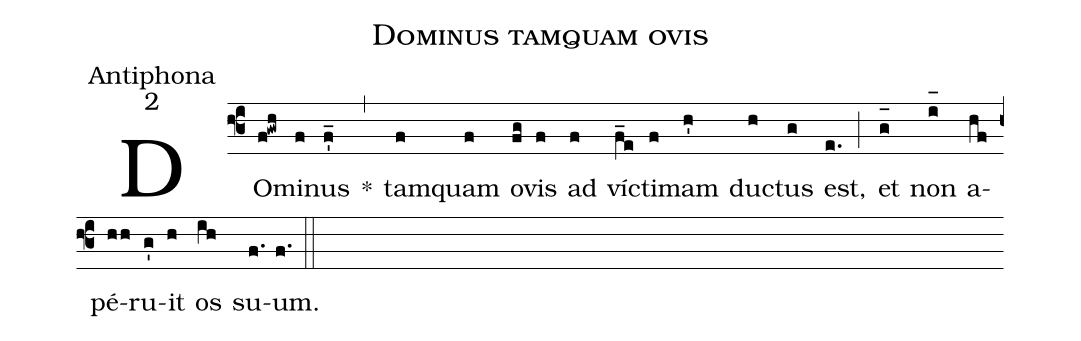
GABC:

name:Dominus tamquam ovis;
office-part:Antiphona;
mode:2;
%%
(f3) DO(f!gwh)mi(f)nus(f'_) *(,) tam(f)quam(f) o(fg)vis(f) ad(f) ví(f_e)cti(f)mam(h') du(h)ctus(g) est,(e.) (;) et(g_[oh:h]) non(i_[oh:h]) a(hf)pé(hh)ru(g')it(h) os(ih) su(f.)um.(f.) (::)
